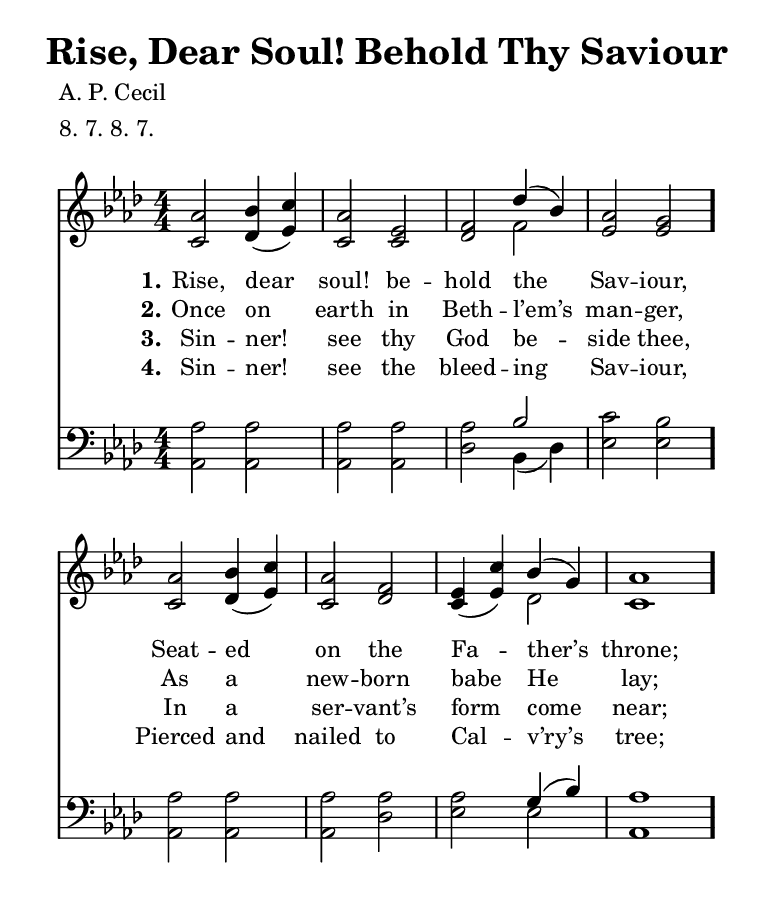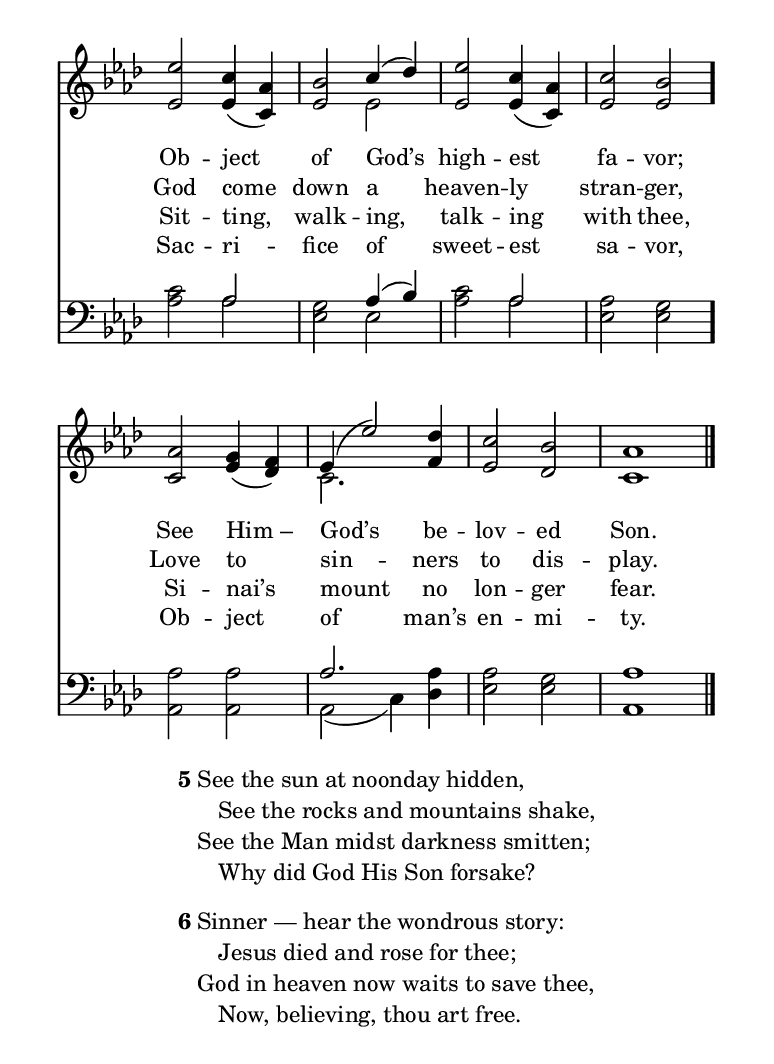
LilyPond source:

\include "common/global.ily"
\paper {
  \include "common/paper.ily"
  ragged-bottom = ##t
  score-markup-spacing.basic-distance = 3
score-markup-spacing.padding = 3

}

\header{
  %gospel
  hymnnumber = "47"
  title = "Rise, Dear Soul! Behold Thy Saviour"
  tunename = "Suffield" % not found at hymnary.org
  meter = "8. 7. 8. 7."
  poet = "A. P. Cecil" % see https://hymnary.org/text/trembling_soul_behold_thy_savior
  composer = "" % not found at hymnary.org
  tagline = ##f
}

% for fermata in MIDI
ta = { \tempo 4=120 }
tb = { \tempo 4=60  }

patternAA = { c2 c4( c4) | c2 c2 | c2 c4( c4) | c2 c2 }
patternAB = { c2 c4( c4) | c2 c2 | c2 c2      | c2 c2 }
patternAC = { c2 c2      | c2 c2 | c2 c2      | c2 c2 }
patternAD = { c2 c2      | c2 c2 | c2 c4( c4) | c2 c2 }

patternBA = { c2 c4( c4) | c2 c2 | c4( c4) c4( c4) | c1 }
patternBB = { c2 c4( c4) | c2 c2 | c4( c4) c2      | c1 }
patternBC = { c2 c2      | c2 c2 | c2      c4( c4) | c1 }
patternBD = { c2 c2      | c2 c2 | c2      c2      | c1 }

patternCA = { c2 c4( c4) | c2 c4( c4) | c2 c4( c4) | c2 c2 }
patternCB = { c2 c4( c4) | c2 c2      | c2 c4( c4) | c2 c2 }
patternCC = { c2 c2      | c2 c4( c4) | c2 c2      | c2 c2 }
patternCD = { c2 c2      | c2 c2      | c2 c2      | c2 c2 }

patternDA = { c2 c4( c4) | c4( c2) c4   | c2 c2 | c1 }
patternDB = { c2 c4( c4) | c2.   c4   | c2 c2 | c1 }
patternDC = { c2 c2      | c2.   c4   | c2 c2 | c1 }
patternDD = { c2 c2      | c2( c4) c4 | c2 c2 | c1 }

global = {
  \include "common/overrides.ily"
  \override Staff.TimeSignature.style = #'numbered
  \time 4/4
  \override Score.MetronomeMark.transparent = ##t % hide all fermata changes too
  \ta
  \key aes \major
  \autoBeamOff
}

notesSoprano = {
\global
\relative c'' {

  \changePitch \patternAA { aes bes c | aes ees | f des' bes | aes g }
  \changePitch \patternBA { aes bes c | aes f | ees c' bes g | aes }
  \changePitch \patternCA { ees' c aes | bes c des | ees c aes | c bes }
  \changePitch \patternDA { aes g f | ees ees' des | c bes | aes }

  \bar "|."

}
}

notesAlto = {
\global
\relative e' {

  \changePitch \patternAB { c des ees | c c | des f | ees ees }
  \changePitch \patternBB { c des ees | c des | c ees des | c }
  \changePitch \patternCB { ees ees c | ees ees | ees ees c | ees ees }
  \changePitch \patternDB { c ees des | c f | ees des | c }

}
}

notesTenor = {
\global
\relative a {

  \changePitch \patternAC { aes aes | aes aes | aes bes | c bes }
  \changePitch \patternBC { aes aes | aes aes | aes g bes | aes }
  \changePitch \patternCC { c aes | g aes bes | c aes | aes g }
  \changePitch \patternDC { aes aes | aes aes | aes g | aes }

}
}

notesBass = {
\global
\relative f, {

  \changePitch \patternAD { aes aes | aes aes | des bes des | ees ees }
  \changePitch \patternBD { aes, aes | aes des | ees ees | aes, }
  \changePitch \patternCD { aes' aes | ees ees | aes aes | ees ees }
  \changePitch \patternDD { aes, aes | aes c des | ees ees | aes, }

}
}

wordsA = \lyricmode {
\set stanza = "1."

Rise, dear soul! be -- hold the Sav -- iour, \bar "."
Seat -- ed on the Fa -- ther’s throne; \bar "." \eogbreak
Ob -- ject of God’s high -- est fa -- vor; \bar "."
See Him_– God’s be -- lov -- ed Son. \bar "." \eogbreak

}

wordsB = \lyricmode {
\set stanza = "2."

Once on earth in Beth -- l’em’s man -- ger,
As a new -- born babe He lay;
God come down a heaven -- ly stran -- ger,
Love to sin -- ners to dis -- play.

}

wordsC = \lyricmode {
\set stanza = "3."

Sin -- ner! see thy God be -- side thee,
In a ser -- vant’s form come near;
Sit -- ting, walk -- ing, talk -- ing with thee,
Si -- nai’s mount no lon -- ger fear.

}

wordsD = \lyricmode {
\set stanza = "4."

Sin -- ner! see the bleed -- ing Sav -- iour,
Pierced and nailed to Cal -- v’ry’s tree;
Sac -- ri -- fice of sweet -- est sa -- vor,
Ob -- ject of man’s en -- mi -- ty.

}

wordsE = \markuplist {

\line { See the sun at noonday hidden, }
\line { { \hspace #2 } See the rocks and mountains shake, }
\line { See the Man midst darkness smitten; }
\line { { \hspace #2 } Why did God His Son forsake? }

}

wordsF = \markuplist {

\line { Sinner — hear the wondrous story: }
\line { { \hspace #2 } Jesus died and rose for thee; }
\line { God in heaven now waits to save thee, }
\line { { \hspace #2 } Now, believing, thou art free. }

}

\score {
  \context ChoirStaff <<
    \context Staff = upper <<
      \set Staff.autoBeaming = ##f
      \set ChoirStaff.systemStartDelimiter = #'SystemStartBar
      \set ChoirStaff.printPartCombineTexts = ##f
      \partcombine #'(2 . 11) \notesSoprano \notesAlto
      \context NullVoice = sopranos { \voiceOne << \notesSoprano >> }
      \context Lyrics = one   \lyricsto sopranos \wordsA
      \context Lyrics = two   \lyricsto sopranos \wordsB
      \context Lyrics = three \lyricsto sopranos \wordsC
      \context Lyrics = four  \lyricsto sopranos \wordsD
    >>
    \context Staff = men <<
      \set Staff.autoBeaming = ##f
      \clef bass
      \set ChoirStaff.printPartCombineTexts = ##f
      \partcombine #'(2 . 11) \notesTenor \notesBass
    >>
  >>
  \layout {
    \include "common/layout.ily"
  }
  #(cond ((ly:get-option 'eog-midi-permitted) #{ \midi{
    \include "common/midi.ily"
  } #}))
}

\markup { \fill-line { \column {
  \line{ \bold 5 \column { \wordsE } } \combine \null \vspace #0.4
  \line{ \bold 6 \column { \wordsF } }
} } }

\version "2.19.49"  % necessary for upgrading to future LilyPond versions.

% vi:set et ts=2 sw=2 ai nocindent syntax=lilypond:
